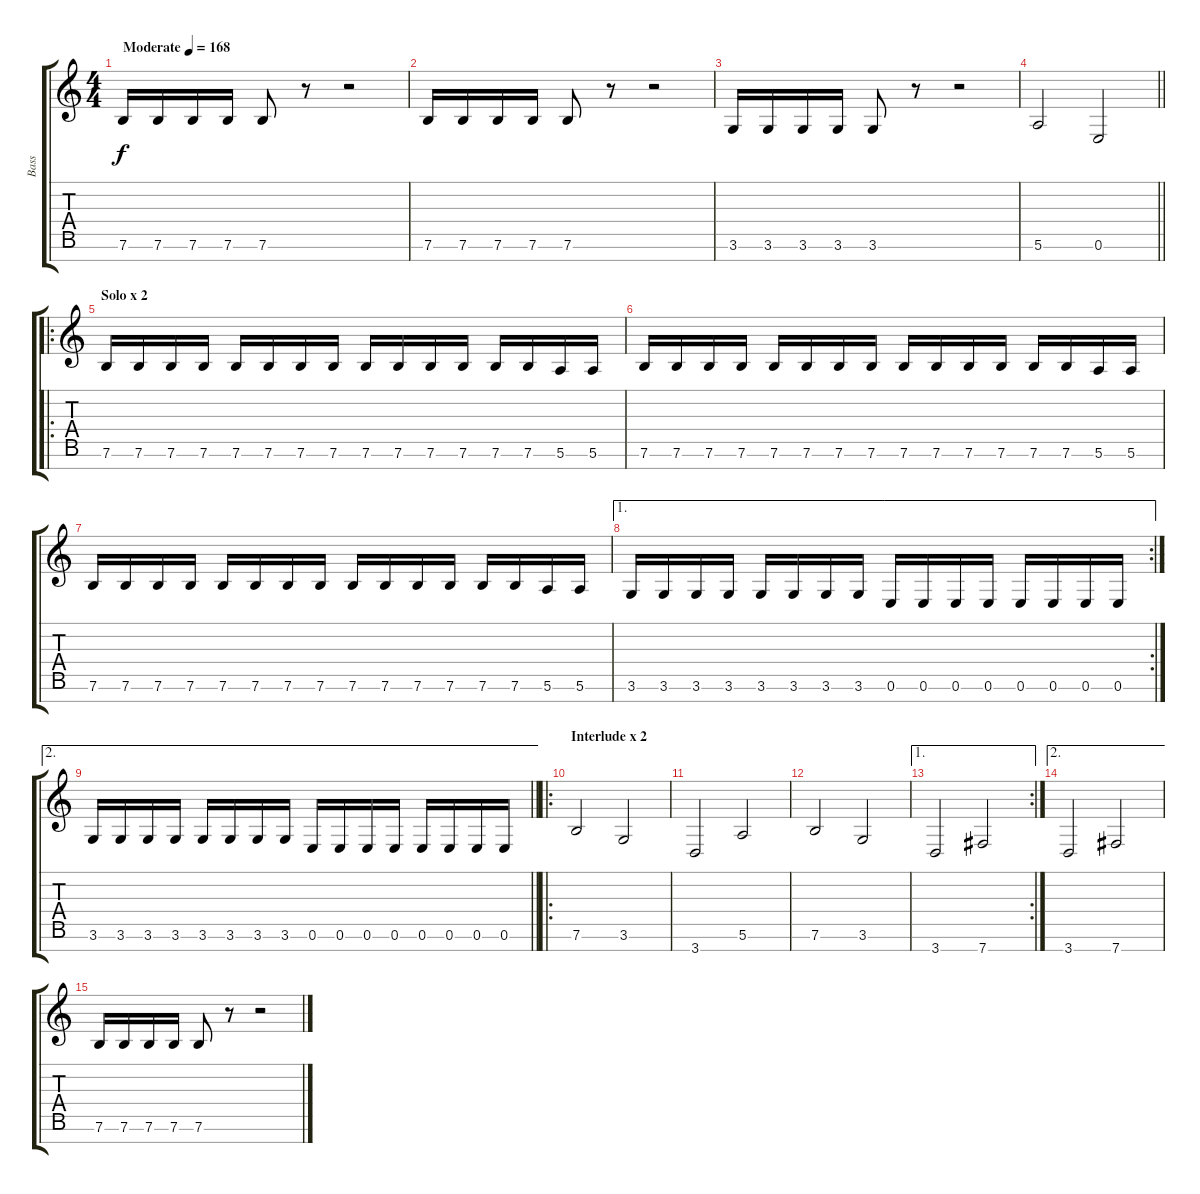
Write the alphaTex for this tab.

\track ("Bass" "Bass") {instrument electricbassfinger}
\staff {score tabs}
\tuning (E4 B3 G3 D3 A2 E2 B1) {hide}
\ts (4 4)
\tempo (168 "Moderate")
\clef g2
\ks c
7.6.16{dy f instrument electricbassfinger} 7.6.16 7.6.16 7.6.16 7.6.8 r.8 r.2 |
7.6.16 7.6.16 7.6.16 7.6.16 7.6.8 r.8 r.2 |
3.6.16 3.6.16 3.6.16 3.6.16 3.6.8 r.8 r.2 |
\barLineRight lightlight
5.6.2 0.6.2 |
\ro
\section ("" "Solo x 2")
7.6.16 7.6.16 7.6.16 7.6.16 7.6.16 7.6.16 7.6.16 7.6.16 7.6.16 7.6.16 7.6.16 7.6.16 7.6.16 7.6.16 5.6.16 5.6.16 |
7.6.16 7.6.16 7.6.16 7.6.16 7.6.16 7.6.16 7.6.16 7.6.16 7.6.16 7.6.16 7.6.16 7.6.16 7.6.16 7.6.16 5.6.16 5.6.16 |
7.6.16 7.6.16 7.6.16 7.6.16 7.6.16 7.6.16 7.6.16 7.6.16 7.6.16 7.6.16 7.6.16 7.6.16 7.6.16 7.6.16 5.6.16 5.6.16 |
\ae 1
\rc 2
3.6.16 3.6.16 3.6.16 3.6.16 3.6.16 3.6.16 3.6.16 3.6.16 0.6.16 0.6.16 0.6.16 0.6.16 0.6.16 0.6.16 0.6.16 0.6.16 |
\ae 2
\barLineRight lightlight
3.6.16 3.6.16 3.6.16 3.6.16 3.6.16 3.6.16 3.6.16 3.6.16 0.6.16 0.6.16 0.6.16 0.6.16 0.6.16 0.6.16 0.6.16 0.6.16 |
\ro
\section ("" "Interlude x 2")
7.6.2 3.6.2 |
3.7.2 5.6.2 |
7.6.2 3.6.2 |
\ae 1
\rc 2
3.7.2 7.7.2 |
\ae 2
3.7.2 7.7.2 |
7.6.16 7.6.16 7.6.16 7.6.16 7.6.8 r.8 r.2
